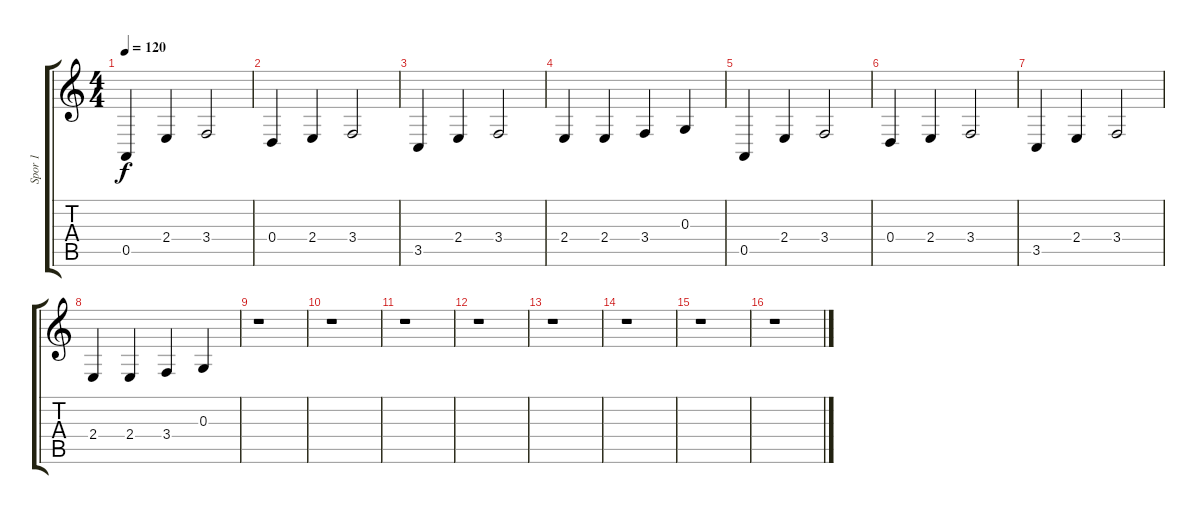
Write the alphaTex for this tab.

\track ("Spor 1" "Spor 1") {instrument drawbarorgan}
\staff {score tabs}
\tuning (E4 B3 G3 D3 A2 E2) {hide}
\ts (4 4)
\tempo 120
\clef g2
\ks c
0.5.4{dy f} 2.4.4 3.4.2 |
0.4.4 2.4.4 3.4.2 |
3.5.4 2.4.4 3.4.2 |
2.4.4 2.4.4 3.4.4 0.3.4 |
0.5.4 2.4.4 3.4.2 |
0.4.4 2.4.4 3.4.2 |
3.5.4 2.4.4 3.4.2 |
2.4.4 2.4.4 3.4.4 0.3.4 |
r.1 |
r.1 |
r.1 |
r.1 |
r.1 |
r.1 |
r.1 |
r.1
